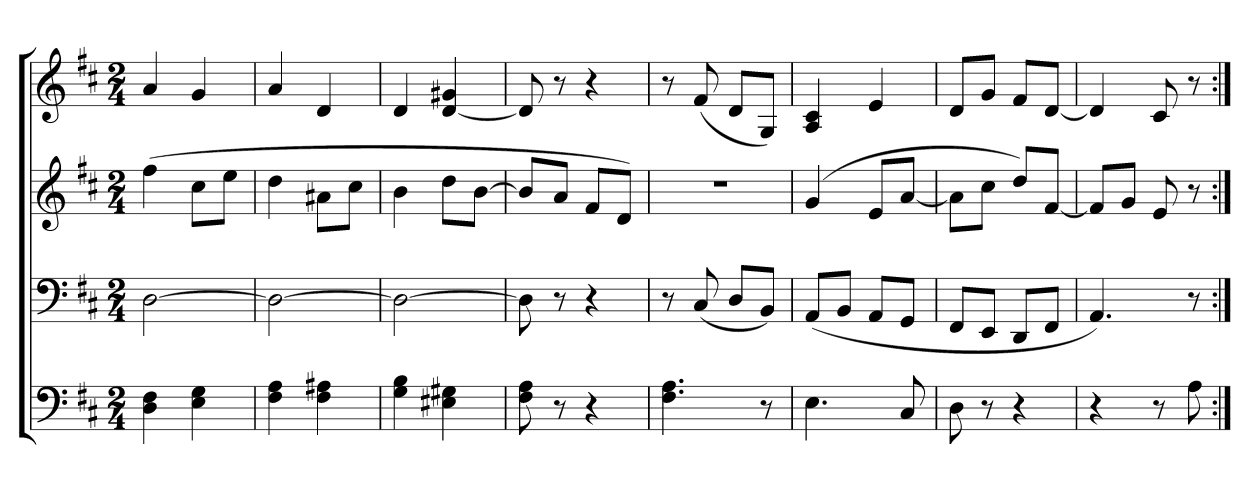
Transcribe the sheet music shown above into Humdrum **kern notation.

**kern	**kern	**kern	**kern
*part4	*part3	*part2	*part1
*staff4	*staff3	*staff2	*staff1
*clefF4	*clefF4	*clefG2	*clefG2
*k[f#c#]	*k[f#c#]	*k[f#c#]	*k[f#c#]
*D:	*D:	*D:	*D:
*M2/4	*M2/4	*M2/4	*M2/4
=	=	=	=
4D 4F#	[2D	(4ff#	4a
4E 4G	.	8cc#L	4g
.	.	8eeJ	.
=	=	=	=
4F# 4A	2D_	4dd	4a
4F# 4A#X	.	8a#XL	4d
.	.	8cc#J	.
=	=	=	=
4G 4B	2D_	4b	4d
4E#X 4G#X	.	8ddL	[4d 4g#X
.	.	[8bJ	.
=	=	=	=
8F# 8A	8D]	8bL]	8d]
8r	8r	8aJ	8r
4r	4r	8f#L	4r
.	.	8dJ)	.
=	=	=	=
4.F# 4.A	8r	2r	8r
.	(8C#	.	(8f#
.	8DL	.	8dL
8r	8BBJ)	.	8GJ)
=	=	=	=
4.E	(8AAL	(4g	4A 4c#
.	8BBJ	.	.
.	8AAL	8eL	4e
8C#	8GGJ	[8aJ	.
=	=	=	=
8D	8FF#L	8aL]	8dL
8r	8EEJ	8cc#J	8gJ
4r	8DDL	8ddL)	8f#L
.	8FF#J	[8f#J	[8dJ
=	=	=	=
4r	4.AA)	8f#L]	4d]
.	.	8gJ	.
8r	.	8e	8c#
8A	8r	8r	8r
=:|!	=:|!	=:|!	=:|!
*-	*-	*-	*-
